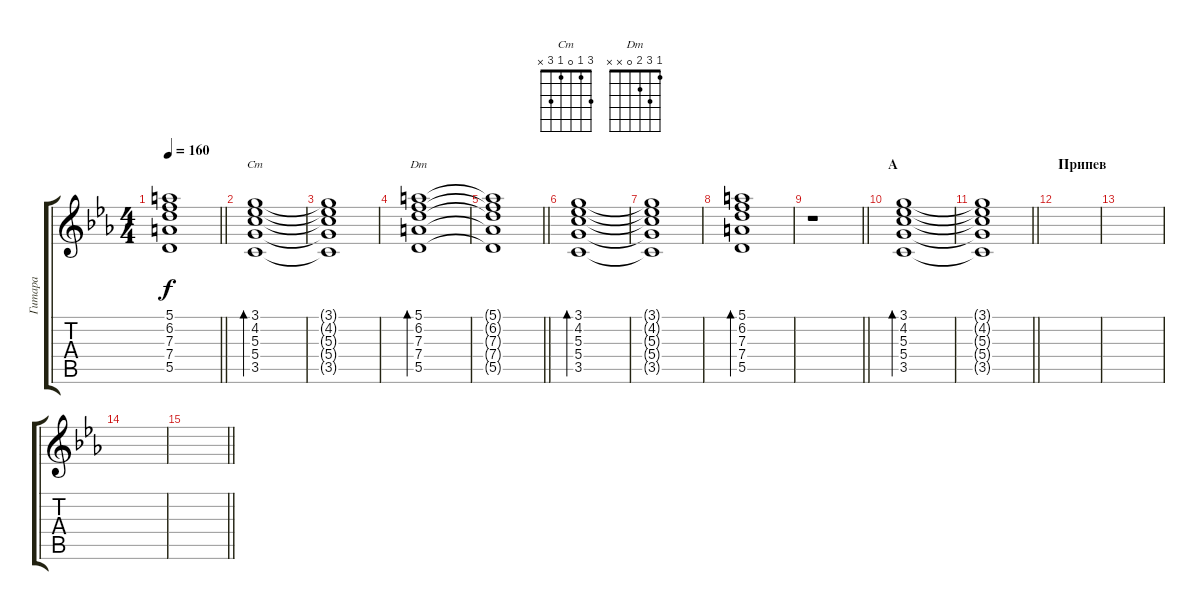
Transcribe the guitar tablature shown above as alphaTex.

\track ("Гитара" "Гитара") {instrument acousticguitarsteel}
\staff {score tabs}
\tuning (E4 B3 G3 D3 A2 E2) {hide}
\chord ("Cm" 3 1 0 1 3 x)
\chord ("Dm" 1 3 2 0 x x)
\ts (4 4)
\tempo 160
\clef g2
\barLineRight lightlight
\ks cminor
(5.1{t} 6.2{t} 7.3{t} 7.4{t} 5.5{t}).1{dy f} |
(3.1 4.2 5.3 5.4 3.5).1{bd 240 ch "Cm"} |
(3.1{t} 4.2{t} 5.3{t} 5.4{t} 3.5{t}).1 |
(5.1 6.2 7.3 7.4 5.5).1{bd 240 ch "Dm"} |
\barLineRight lightlight
(5.1{t} 6.2{t} 7.3{t} 7.4{t} 5.5{t}).1 |
(3.1 4.2 5.3 5.4 3.5).1{bd 240} |
(3.1{t} 4.2{t} 5.3{t} 5.4{t} 3.5{t}).1 |
(5.1 6.2 7.3 7.4 5.5).1{bd 240} |
\barLineRight lightlight
r.1 |
\section ("" "A")
(3.1 4.2 5.3 5.4 3.5).1{bd 240} |
\barLineRight lightlight
(3.1{t} 4.2{t} 5.3{t} 5.4{t} 3.5{t}).1 |
\section ("" "Припев")
|
|
|
\barLineRight lightlight
